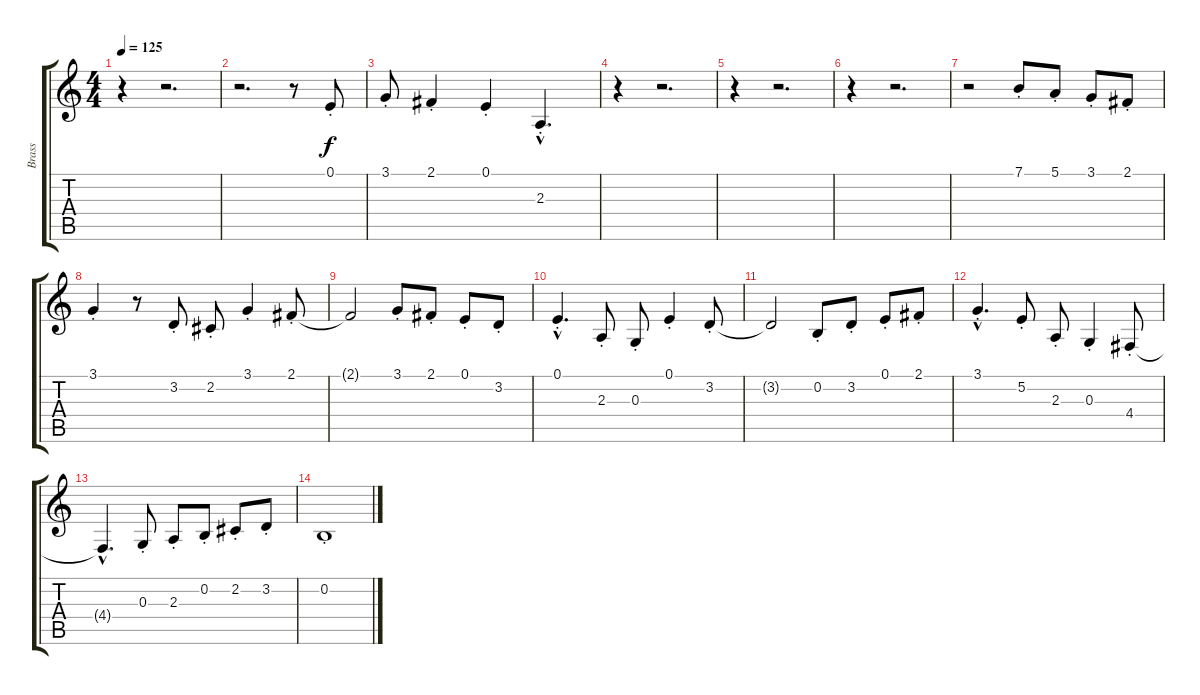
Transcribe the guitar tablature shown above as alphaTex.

\track ("Brass" "Brass") {instrument trumpet}
\staff {score tabs}
\tuning (E4 B3 G3 D3 A2 E2) {hide}
\ts (4 4)
\tempo 125
\clef g2
\ks c
r.4{dy f} r.2{d} |
r.2{d} r.8 0.1{st}.8 |
3.1{st}.8 2.1{st}.4 0.1{st}.4 2.3{hac st}.4{d} |
r.4 r.2{d} |
r.4 r.2{d} |
r.4 r.2{d} |
r.2 7.1{st}.8 5.1{st}.8 3.1{st}.8 2.1{st}.8 |
3.1{st}.4 r.8 3.2{st}.8 2.2{st}.8 3.1{st}.4 2.1{st}.8 |
2.1{t}.2 3.1{st}.8 2.1{st}.8 0.1{st}.8 3.2{st}.8 |
0.1{hac st}.4{d} 2.3{st}.8 0.3{st}.8 0.1{st}.4 3.2{st}.8 |
3.2{t}.2 0.2{st}.8 3.2{st}.8 0.1{st}.8 2.1{st}.8 |
3.1{hac st}.4{d} 5.2{st}.8 2.3{st}.8 0.3{st}.4 4.4{st}.8 |
4.4{hac t}.4{d} 0.3{st}.8 2.3{st}.8 0.2{st}.8 2.2{st}.8 3.2{st}.8 |
0.2{st}.1
